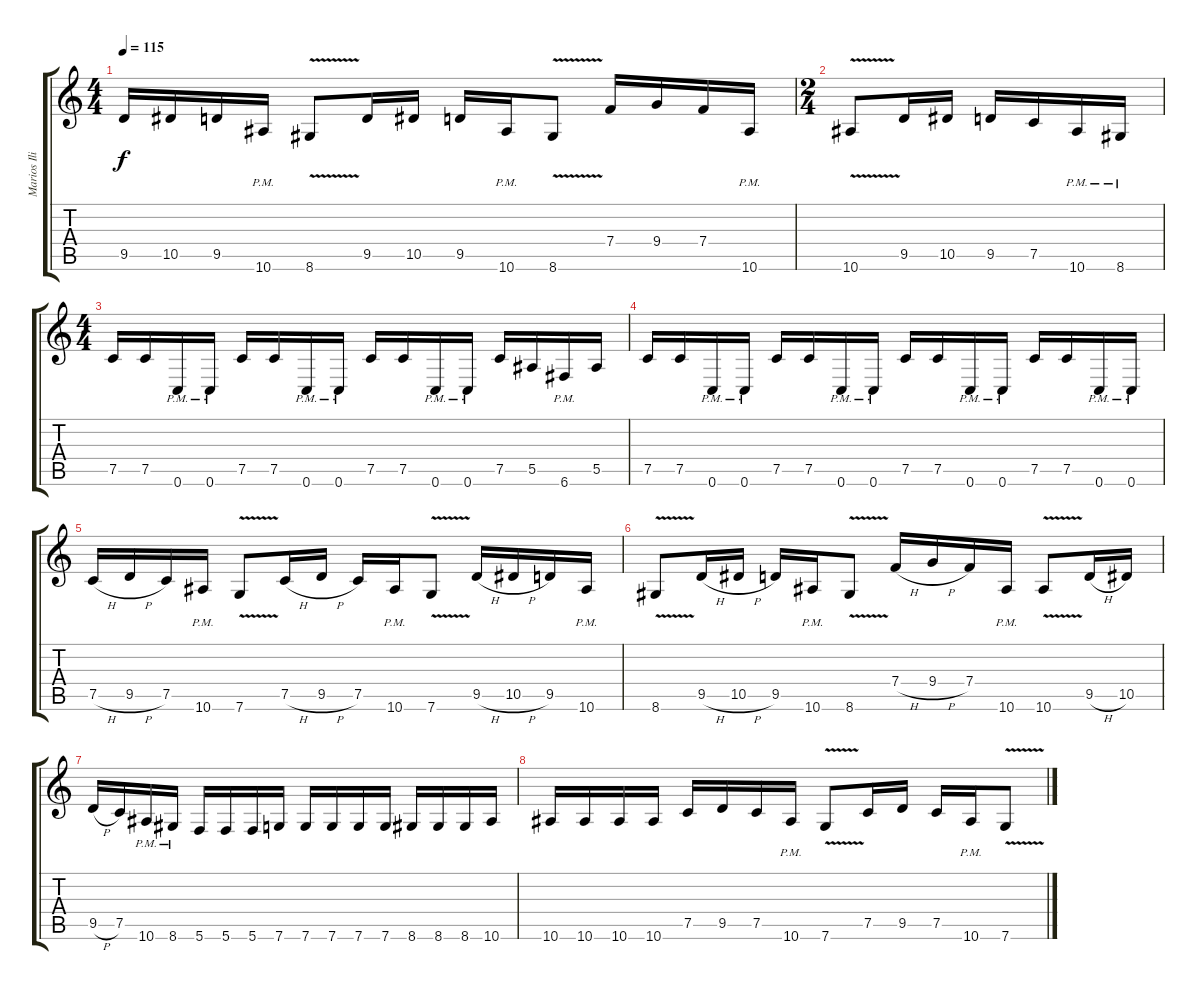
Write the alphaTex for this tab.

\track ("Marios Iliopoulos (Guitar Since 2000)" "Marios Ili") {instrument distortionguitar}
\staff {score tabs}
\tuning (C4 G3 Eb3 Bb2 F2 C2) {hide}
\ts (4 4)
\tempo 115
\clef g2
\ks c
9.5.16{dy f} 10.5.16 9.5.16 10.6{pm}.16 8.6{v}.8 9.5.16 10.5.16 9.5.16 10.6{pm}.16 8.6{v}.8 7.4.16 9.4.16 7.4.16 10.6{pm}.16 |
\ts (2 4)
10.6{v}.8 9.5.16 10.5.16 9.5.16 7.5.16 10.6{pm}.16 8.6{pm}.16 |
\ts (4 4)
7.5.16 7.5.16 0.6{pm}.16 0.6{pm}.16 7.5.16 7.5.16 0.6{pm}.16 0.6{pm}.16 7.5.16 7.5.16 0.6{pm}.16 0.6{pm}.16 7.5.16 5.5.16 6.6{pm}.16 5.5.16 |
7.5.16 7.5.16 0.6{pm}.16 0.6{pm}.16 7.5.16 7.5.16 0.6{pm}.16 0.6{pm}.16 7.5.16 7.5.16 0.6{pm}.16 0.6{pm}.16 7.5.16 7.5.16 0.6{pm}.16 0.6{pm}.16 |
7.5{h}.16 9.5{h}.16 7.5.16 10.6{pm}.16 7.6{v}.8 7.5{h}.16 9.5{h}.16 7.5.16 10.6{pm}.16 7.6{v}.8 9.5{h}.16 10.5{h}.16 9.5.16 10.6{pm}.16 |
8.6{v}.8 9.5{h}.16 10.5{h}.16 9.5.16 10.6{pm}.16 8.6{v}.8 7.4{h}.16 9.4{h}.16 7.4.16 10.6{pm}.16 10.6{v}.8 9.5{h}.16 10.5.16 |
9.5{h}.16 7.5.16 10.6{pm}.16 8.6{pm}.16 5.6.16 5.6.16 5.6.16 7.6.16 7.6.16 7.6.16 7.6.16 7.6.16 8.6.16 8.6.16 8.6.16 10.6.16 |
10.6.16 10.6.16 10.6.16 10.6.16 7.5.16 9.5.16 7.5.16 10.6{pm}.16 7.6{v}.8 7.5.16 9.5.16 7.5.16 10.6{pm}.16 7.6{v}.8
